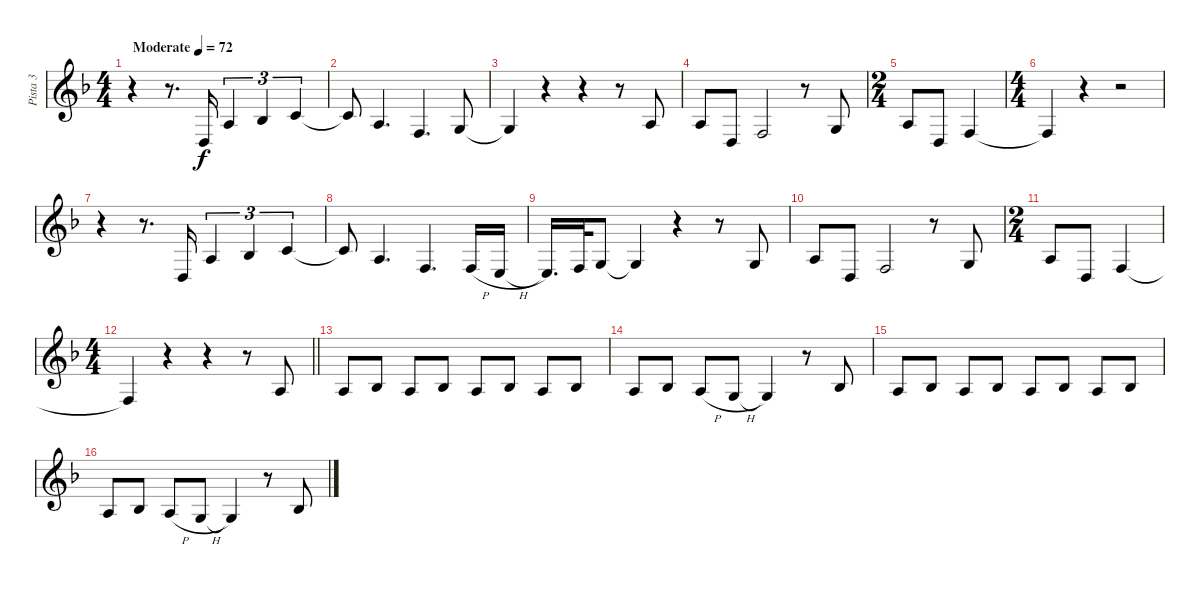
\track ("Pista 3" "Pista 3") {instrument clarinet}
\staff {score}
\tuning (E4 B3 G3 D3 A2 E2) {hide}
\ts (4 4)
\tempo (72 "Moderate")
\clef g2
\ks f
r.4{dy f instrument clarinet} r.8{d} 0.4.16 2.3.4{tu (3 2)} 3.3.4{tu (3 2)} 1.2.4{tu (3 2)} |
1.2{t}.8 2.3.4{d} 3.4.4{d} 0.3.8 |
0.3{t}.4 r.4 r.4 r.8 2.3.8 |
2.3.8 0.4.8 3.4.2 r.8 0.3.8 |
\ts (2 4)
2.3.8 0.4.8 3.4.4 |
\ts (4 4)
3.4{t}.4 r.4 r.2 |
r.4 r.8{d} 0.4.16 2.3.4{tu (3 2)} 3.3.4{tu (3 2)} 1.2.4{tu (3 2)} |
1.2{t}.8 2.3.4{d} 3.4.4{d} 3.4{h}.16 2.4{h}.16 |
2.4{t}.16{d} 3.4.32 0.3.8 0.3{t}.4 r.4 r.8 0.3.8 |
2.3.8 0.4.8 3.4.2 r.8 0.3.8 |
\ts (2 4)
2.3.8 0.4.8 3.4.4 |
\ts (4 4)
\barLineRight lightlight
3.4{t}.4 r.4 r.4 r.8 2.3.8 |
2.3.8 3.3.8 2.3.8 3.3.8 2.3.8 3.3.8 2.3.8 3.3.8 |
2.3.8 3.3.8 2.3{h}.8 0.3{h}.8 0.3{t}.4 r.8 3.3.8 |
2.3.8 3.3.8 2.3.8 3.3.8 2.3.8 3.3.8 2.3.8 3.3.8 |
2.3.8 3.3.8 2.3{h}.8 0.3{h}.8 0.3{t}.4 r.8 3.3.8
